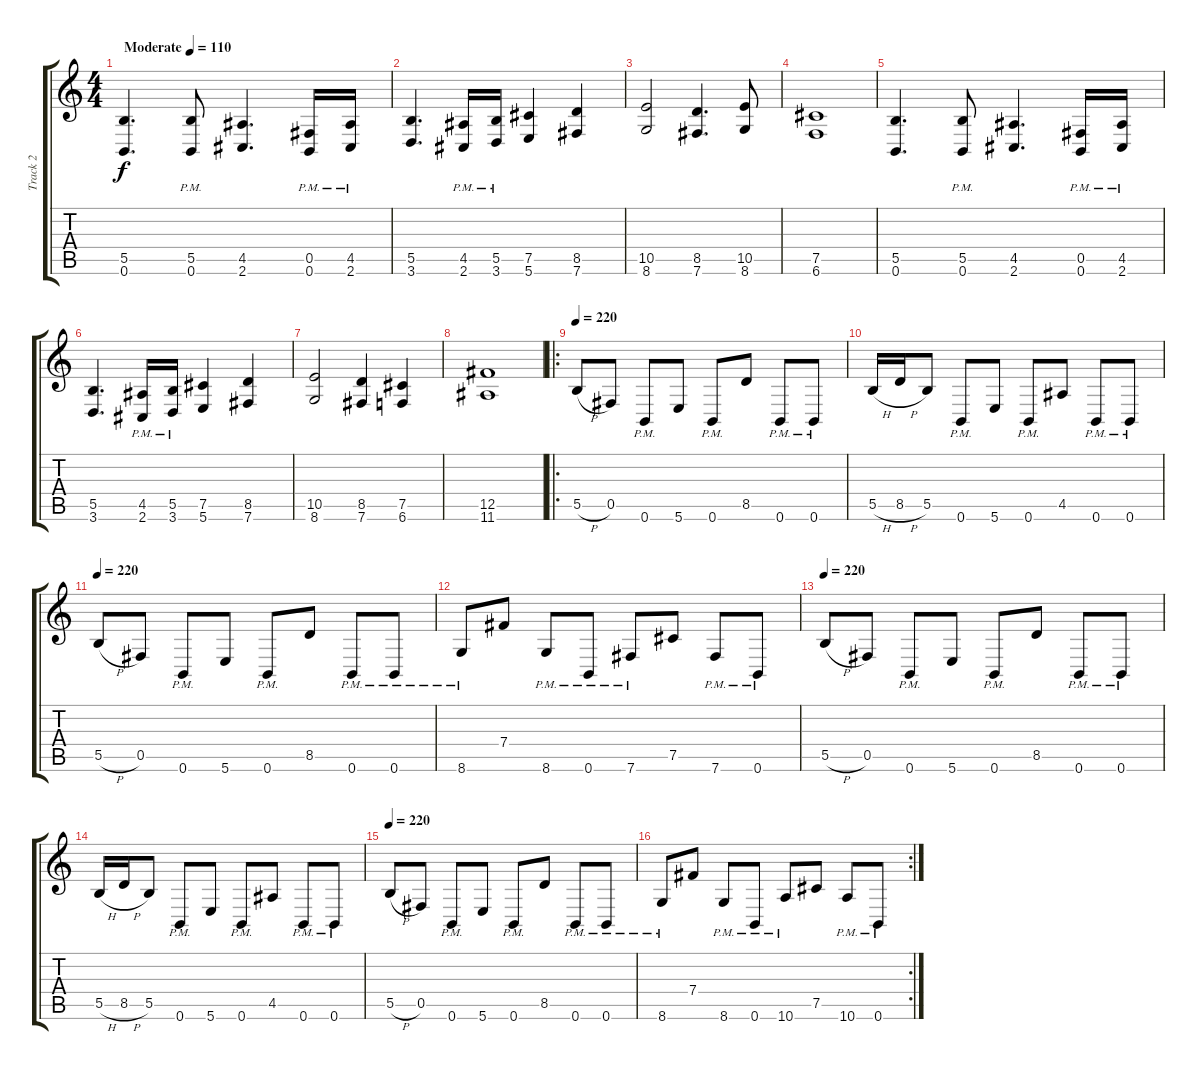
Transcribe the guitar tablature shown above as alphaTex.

\track ("Track 2" "Track 2") {instrument distortionguitar}
\staff {score tabs}
\tuning (Db4 Ab3 E3 B2 Gb2 B1) {hide}
\ts (4 4)
\tempo (110 "Moderate")
\clef g2
\ks c
(5.5 0.6).4{d dy f instrument distortionguitar} (5.5{pm} 0.6{pm}).8 (4.5 2.6).4{d} (0.5{pm} 0.6{pm}).16 (4.5{pm} 2.6{pm}).16 |
(5.5 3.6).4{d} (4.5{pm} 2.6{pm}).16 (5.5{pm} 3.6{pm}).16 (7.5 5.6).4 (8.5 7.6).4 |
(10.5 8.6).2 (8.5 7.6).4{d} (10.5 8.6).8 |
(7.5 6.6).1 |
(5.5 0.6).4{d} (5.5{pm} 0.6{pm}).8 (4.5 2.6).4{d} (0.5{pm} 0.6{pm}).16 (4.5{pm} 2.6{pm}).16 |
(5.5 3.6).4{d} (4.5{pm} 2.6{pm}).16 (5.5{pm} 3.6{pm}).16 (7.5 5.6).4 (8.5 7.6).4 |
(10.5 8.6).2 (8.5 7.6).4 (7.5 6.6).4 |
(12.5 11.6).1 |
\ro
\tempo 220
5.5{h}.8 0.5.8 0.6{pm}.8 5.6.8 0.6{pm}.8 8.5.8 0.6{pm}.8 0.6{pm}.8 |
5.5{h}.16 8.5{h}.16 5.5.8 0.6{pm}.8 5.6.8 0.6{pm}.8 4.5.8 0.6{pm}.8 0.6{pm}.8 |
\tempo 220
5.5{h}.8 0.5.8 0.6{pm}.8 5.6.8 0.6{pm}.8 8.5.8 0.6{pm}.8 0.6{pm}.8 |
8.6{pm}.8 7.4.8 8.6{pm}.8 0.6{pm}.8 7.6{pm}.8 7.5.8 7.6{pm}.8 0.6{pm}.8 |
\tempo 220
5.5{h}.8 0.5.8 0.6{pm}.8 5.6.8 0.6{pm}.8 8.5.8 0.6{pm}.8 0.6{pm}.8 |
5.5{h}.16 8.5{h}.16 5.5.8 0.6{pm}.8 5.6.8 0.6{pm}.8 4.5.8 0.6{pm}.8 0.6{pm}.8 |
\tempo 220
5.5{h}.8 0.5.8 0.6{pm}.8 5.6.8 0.6{pm}.8 8.5.8 0.6{pm}.8 0.6{pm}.8 |
\rc 2
8.6{pm}.8 7.4.8 8.6{pm}.8 0.6{pm}.8 10.6{pm}.8 7.5.8 10.6{pm}.8 0.6{pm}.8
